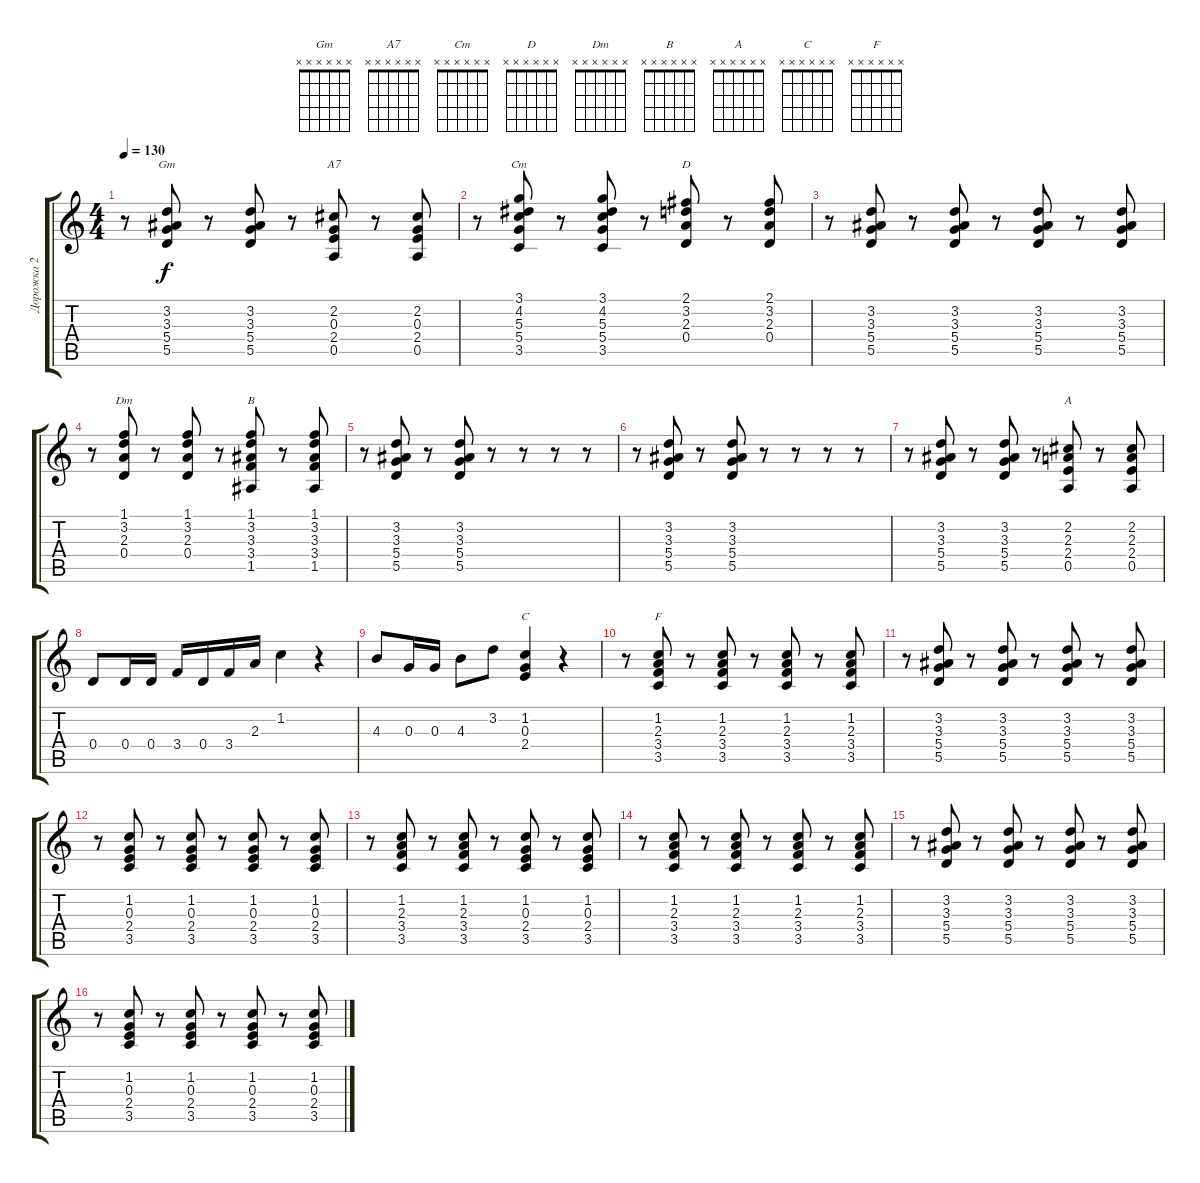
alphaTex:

\track ("Дорожка 2" "Дорожка 2") {instrument acousticguitarsteel}
\staff {score tabs}
\tuning (E4 B3 G3 D3 A2 E2) {hide}
\chord ("Gm" x x x x x x)
\chord ("A7" x x x x x x)
\chord ("Cm" x x x x x x)
\chord ("D" x x x x x x)
\chord ("Dm" x x x x x x)
\chord ("B" x x x x x x)
\chord ("A" x x x x x x)
\chord ("C" x x x x x x)
\chord ("F" x x x x x x)
\ts (4 4)
\tempo 130
\clef g2
\ks c
r.8{dy f} (3.2 3.3 5.4 5.5).8{ch "Gm"} r.8 (3.2 3.3 5.4 5.5).8 r.8 (2.2 0.3 2.4 0.5).8{ch "A7"} r.8 (2.2 0.3 2.4 0.5).8 |
r.8 (3.1 4.2 5.3 5.4 3.5).8{ch "Cm"} r.8 (3.1 4.2 5.3 5.4 3.5).8 r.8 (2.1 3.2 2.3 0.4).8{ch "D"} r.8 (2.1 3.2 2.3 0.4).8 |
r.8 (3.2 3.3 5.4 5.5).8 r.8 (3.2 3.3 5.4 5.5).8 r.8 (3.2 3.3 5.4 5.5).8 r.8 (3.2 3.3 5.4 5.5).8 |
r.8 (1.1 3.2 2.3 0.4).8{ch "Dm"} r.8 (1.1 3.2 2.3 0.4).8 r.8 (1.1 3.2 3.3 3.4 1.5).8{ch "B"} r.8 (1.1 3.2 3.3 3.4 1.5).8 |
r.8 (3.2 3.3 5.4 5.5).8 r.8 (3.2 3.3 5.4 5.5).8 r.8 r.8 r.8 r.8 |
r.8 (3.2 3.3 5.4 5.5).8 r.8 (3.2 3.3 5.4 5.5).8 r.8 r.8 r.8 r.8 |
r.8 (3.2 3.3 5.4 5.5).8 r.8 (3.2 3.3 5.4 5.5).8 r.8 (2.2 2.3 2.4 0.5).8{ch "A"} r.8 (2.2 2.3 2.4 0.5).8 |
0.4.8 0.4.16 0.4.16 3.4.16 0.4.16 3.4.16 2.3.16 1.2.4 r.4 |
4.3.8 0.3.16 0.3.16 4.3.8 3.2.8 (1.2 0.3 2.4).4{ch "C"} r.4 |
r.8 (1.2 2.3 3.4 3.5).8{ch "F"} r.8 (1.2 2.3 3.4 3.5).8 r.8 (1.2 2.3 3.4 3.5).8 r.8 (1.2 2.3 3.4 3.5).8 |
r.8 (3.2 3.3 5.4 5.5).8 r.8 (3.2 3.3 5.4 5.5).8 r.8 (3.2 3.3 5.4 5.5).8 r.8 (3.2 3.3 5.4 5.5).8 |
r.8 (1.2 0.3 2.4 3.5).8 r.8 (1.2 0.3 2.4 3.5).8 r.8 (1.2 0.3 2.4 3.5).8 r.8 (1.2 0.3 2.4 3.5).8 |
r.8 (1.2 2.3 3.4 3.5).8 r.8 (1.2 2.3 3.4 3.5).8 r.8 (1.2 0.3 2.4 3.5).8 r.8 (1.2 0.3 2.4 3.5).8 |
r.8 (1.2 2.3 3.4 3.5).8 r.8 (1.2 2.3 3.4 3.5).8 r.8 (1.2 2.3 3.4 3.5).8 r.8 (1.2 2.3 3.4 3.5).8 |
r.8 (3.2 3.3 5.4 5.5).8 r.8 (3.2 3.3 5.4 5.5).8 r.8 (3.2 3.3 5.4 5.5).8 r.8 (3.2 3.3 5.4 5.5).8 |
r.8 (1.2 0.3 2.4 3.5).8 r.8 (1.2 0.3 2.4 3.5).8 r.8 (1.2 0.3 2.4 3.5).8 r.8 (1.2 0.3 2.4 3.5).8
